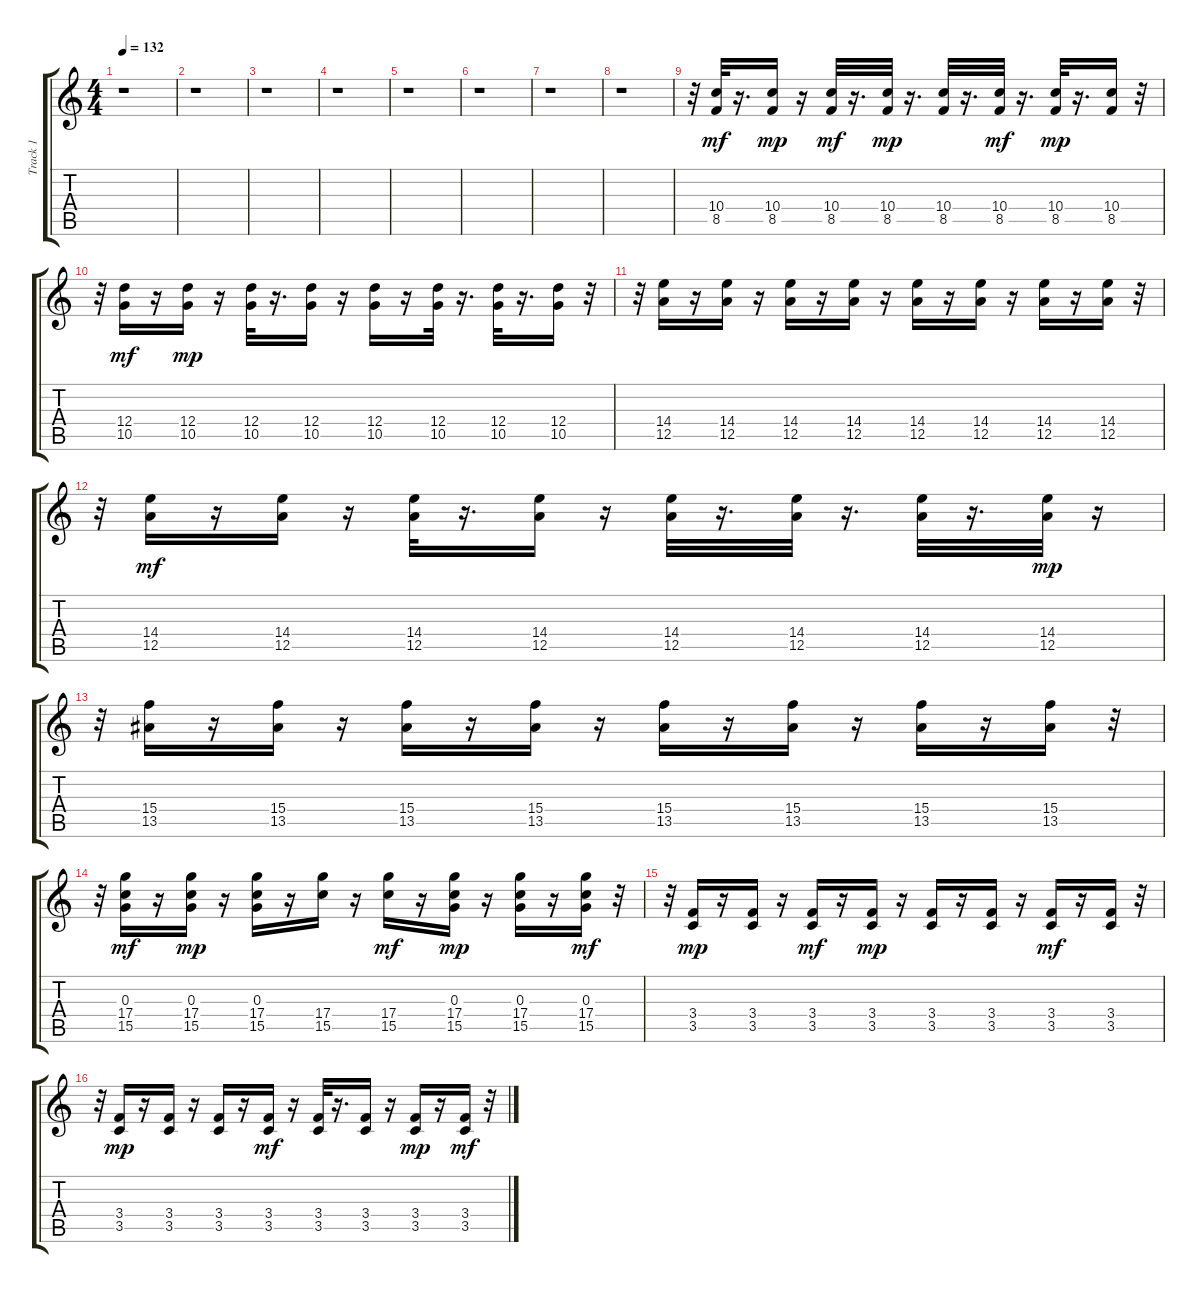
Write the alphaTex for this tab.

\track ("Track 1" "Track 1") {instrument electricguitarmuted}
\staff {score tabs}
\tuning (E4 B3 G3 D3 A2 E2) {hide}
\ts (4 4)
\tempo 132
\clef g2
\ks c
r.1{dy mf} |
r.1 |
r.1 |
r.1 |
r.1 |
r.1 |
r.1 |
r.1 |
r.32 (10.4 8.5).32 r.16{d} (10.4 8.5).16{dy mp} r.16 (10.4 8.5).32{dy mf} r.16{d} (10.4 8.5).32{dy mp} r.16{d} (10.4 8.5).32 r.16{d} (10.4 8.5).32{dy mf} r.16{d} (10.4 8.5).32{dy mp} r.16{d} (10.4 8.5).16 r.32 |
r.32 (12.4 10.5).16{dy mf} r.16 (12.4 10.5).16{dy mp} r.16 (12.4 10.5).32 r.16{d} (12.4 10.5).16 r.16 (12.4 10.5).16 r.16 (12.4 10.5).32 r.16{d} (12.4 10.5).32 r.16{d} (12.4 10.5).16 r.32 |
r.32 (14.4 12.5).16 r.16 (14.4 12.5).16 r.16 (14.4 12.5).16 r.16 (14.4 12.5).16 r.16 (14.4 12.5).16 r.16 (14.4 12.5).16 r.16 (14.4 12.5).16 r.16 (14.4 12.5).16 r.32 |
r.32 (14.4 12.5).16{dy mf} r.16 (14.4 12.5).16 r.16 (14.4 12.5).32 r.16{d} (14.4 12.5).16 r.16 (14.4 12.5).32 r.16{d} (14.4 12.5).32 r.16{d} (14.4 12.5).32 r.16{d} (14.4 12.5).32{dy mp} r.16 |
r.32 (15.4 13.5).16 r.16 (15.4 13.5).16 r.16 (15.4 13.5).16 r.16 (15.4 13.5).16 r.16 (15.4 13.5).16 r.16 (15.4 13.5).16 r.16 (15.4 13.5).16 r.16 (15.4 13.5).16 r.32 |
r.32 (0.3 17.4 15.5).16{dy mf} r.16 (0.3 17.4 15.5).16{dy mp} r.16 (0.3 17.4 15.5).16 r.16 (17.4 15.5).16 r.16 (17.4 15.5).16{dy mf} r.16 (0.3 17.4 15.5).16{dy mp} r.16 (0.3 17.4 15.5).16 r.16 (0.3 17.4 15.5).16{dy mf} r.32 |
r.32 (3.4 3.5).16{dy mp} r.16 (3.4 3.5).16 r.16 (3.4 3.5).16{dy mf} r.16 (3.4 3.5).16{dy mp} r.16 (3.4 3.5).16 r.16 (3.4 3.5).16 r.16 (3.4 3.5).16{dy mf} r.16 (3.4 3.5).16 r.32 |
r.32 (3.4 3.5).16{dy mp} r.16 (3.4 3.5).16 r.16 (3.4 3.5).16 r.16 (3.4 3.5).16{dy mf} r.16 (3.4 3.5).32 r.16{d} (3.4 3.5).16 r.16 (3.4 3.5).16{dy mp} r.16 (3.4 3.5).16{dy mf} r.32
